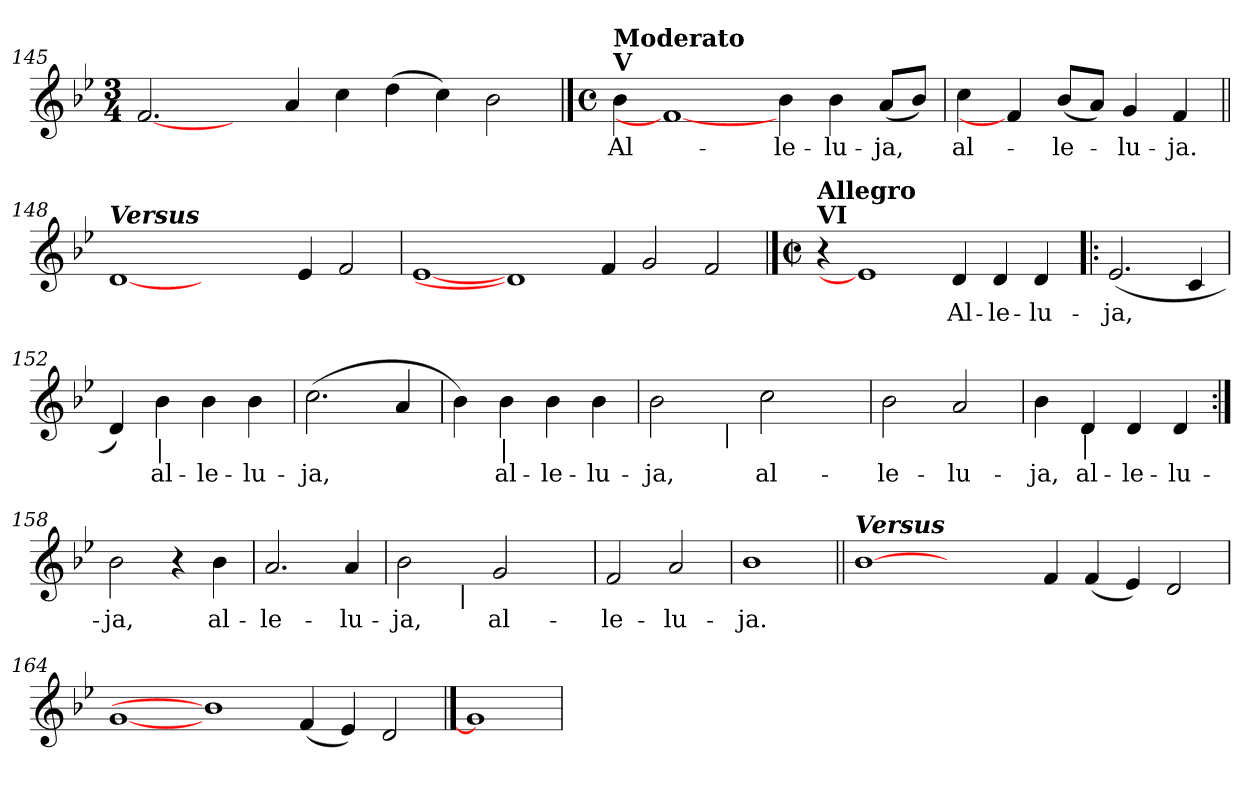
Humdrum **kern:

**kern	**text
*part1	*part1
*staff1	*staff1
*clefG2	*
*k[b-e-]	*
*B-:	*
*M3/4	*
=145	=145
[2.fi	.
4ryy	.
4ai/	.
4cci\	.
(4ddi\	.
4cci\)	.
2b-i\	.
!!LO:LB:g=z
==146	==146
*M4/4	*
*met(c)	*
*MM100	*
!LO:TX:a:B:t=V	!
!LO:TX:a:B:t=Moderato	!
!	!LO:LY:b:color=#000000
4b-i\	Al-
1fi_	.
!	!LO:LY:b:color=#000000
4b-i\	-le-
!	!LO:LY:b:color=#000000
4b-i\	-lu-
!	!LO:LY:b:color=#000000
(8ai/L	-ja,
8b-i/J)	.
=147	=147
!	!LO:LY:b:color=#000000
4cci\	al-
4fi]	.
!	!LO:LY:b:color=#000000
(8b-i/L	-le-
8ai/J)	.
!	!LO:LY:b:color=#000000
4gi/	-lu-
!	!LO:LY:b:color=#000000
4fi/	-ja.
!!LO:LB:g=z
=148||	=148||
!LO:TX:a:Bi:t=Versus	!
[1di	.
1ryy	.
4e-i/	.
2fi/	.
=149	=149
[1e-i	.
1di]	.
4fi/	.
2gi/	.
2fi/	.
!!LO:LB:g=z
==150	==150
*M2/2	*
*met(c|)	*
*MM120	*
!LO:TX:a:B:t=VI	!
!LO:TX:a:B:t=Allegro	!
4r	.
1e-i]	.
!	!LO:LY:b:color=#000000
4di/	Al-
!	!LO:LY:b:color=#000000
4di/	-le-
!	!LO:LY:b:color=#000000
4di/	-lu-
=151!|:	=151!|:
!	!LO:LY:b:color=#000000
(2.e-i/	-ja,
4ci/	.
=152	=152
4di/)	.
!LO:TX:b:t=|	!
!	!LO:LY:b:color=#000000
4b-i\	al-
!	!LO:LY:b:color=#000000
4b-i\	-le-
!	!LO:LY:b:color=#000000
4b-i\	-lu-
=153	=153
!	!LO:LY:b:color=#000000
(2.cci\	-ja,
4ai/	.
=154	=154
4b-i\)	.
!LO:TX:b:t=|	!
!	!LO:LY:b:color=#000000
4b-i\	al-
!	!LO:LY:b:color=#000000
4b-i\	-le-
!	!LO:LY:b:color=#000000
4b-i\	-lu-
=155	=155
!	!LO:LY:b:color=#000000
*^	*
2b-i\	4ryy	-ja,
.	16ryy	.
.	128ryy	.
.	1024ryy	.
!	!LO:TX:b:t=|	!
.	2ryy	.
!	!	!LO:LY:b:color=#000000
2cci\	.	al-
.	8ryy	.
.	32ryy	.
.	64ryy	.
.	256..ryy	.
*v	*v	*
!!LO:LB:g=z
=156	=156
*^	*
!	!	!LO:LY:b:color=#000000
*v	*v	*
2b-i\	-le-
!	!LO:LY:b:color=#000000
2ai/	-lu-
=157	=157
!	!LO:LY:b:color=#000000
4b-i\	-ja,
!LO:TX:b:t=|	!
!	!LO:LY:b:color=#000000
4di/	al-
!	!LO:LY:b:color=#000000
4di/	-le-
!	!LO:LY:b:color=#000000
4di/	-lu-
=158:|!	=158:|!
!	!LO:LY:b:color=#000000
2b-i\	-ja,
4r	.
!	!LO:LY:b:color=#000000
4b-i\	al-
=159	=159
!	!LO:LY:b:color=#000000
2.ai/	-le-
!	!LO:LY:b:color=#000000
4ai/	-lu-
=160	=160
!	!LO:LY:b:color=#000000
*^	*
2b-i\	4ryy	-ja,
.	16ryy	.
.	512.ryy	.
!	!LO:TX:b:t=|	!
.	2ryy	.
!	!	!LO:LY:b:color=#000000
2gi/	.	al-
.	8ryy	.
.	32ryy	.
.	64ryy	.
.	128ryy	.
.	256ryy	.
.	1024ryy	.
*v	*v	*
=161	=161
*^	*
!	!	!LO:LY:b:color=#000000
*v	*v	*
2fi/	-le-
!	!LO:LY:b:color=#000000
2ai/	-lu-
=162	=162
!	!LO:LY:b:color=#000000
1b-i	-ja.
!!LO:LB:g=z
=163||	=163||
!LO:TX:a:Bi:t=Versus	!
[1b-i	.
1ryy	.
4fi/	.
(4fi/	.
4e-i/)	.
2di/	.
=164	=164
[1gi	.
1b-i]	.
(4fi/	.
4e-i/)	.
2di/	.
==165	==165
1gi]	.
=	=
*-	*-
